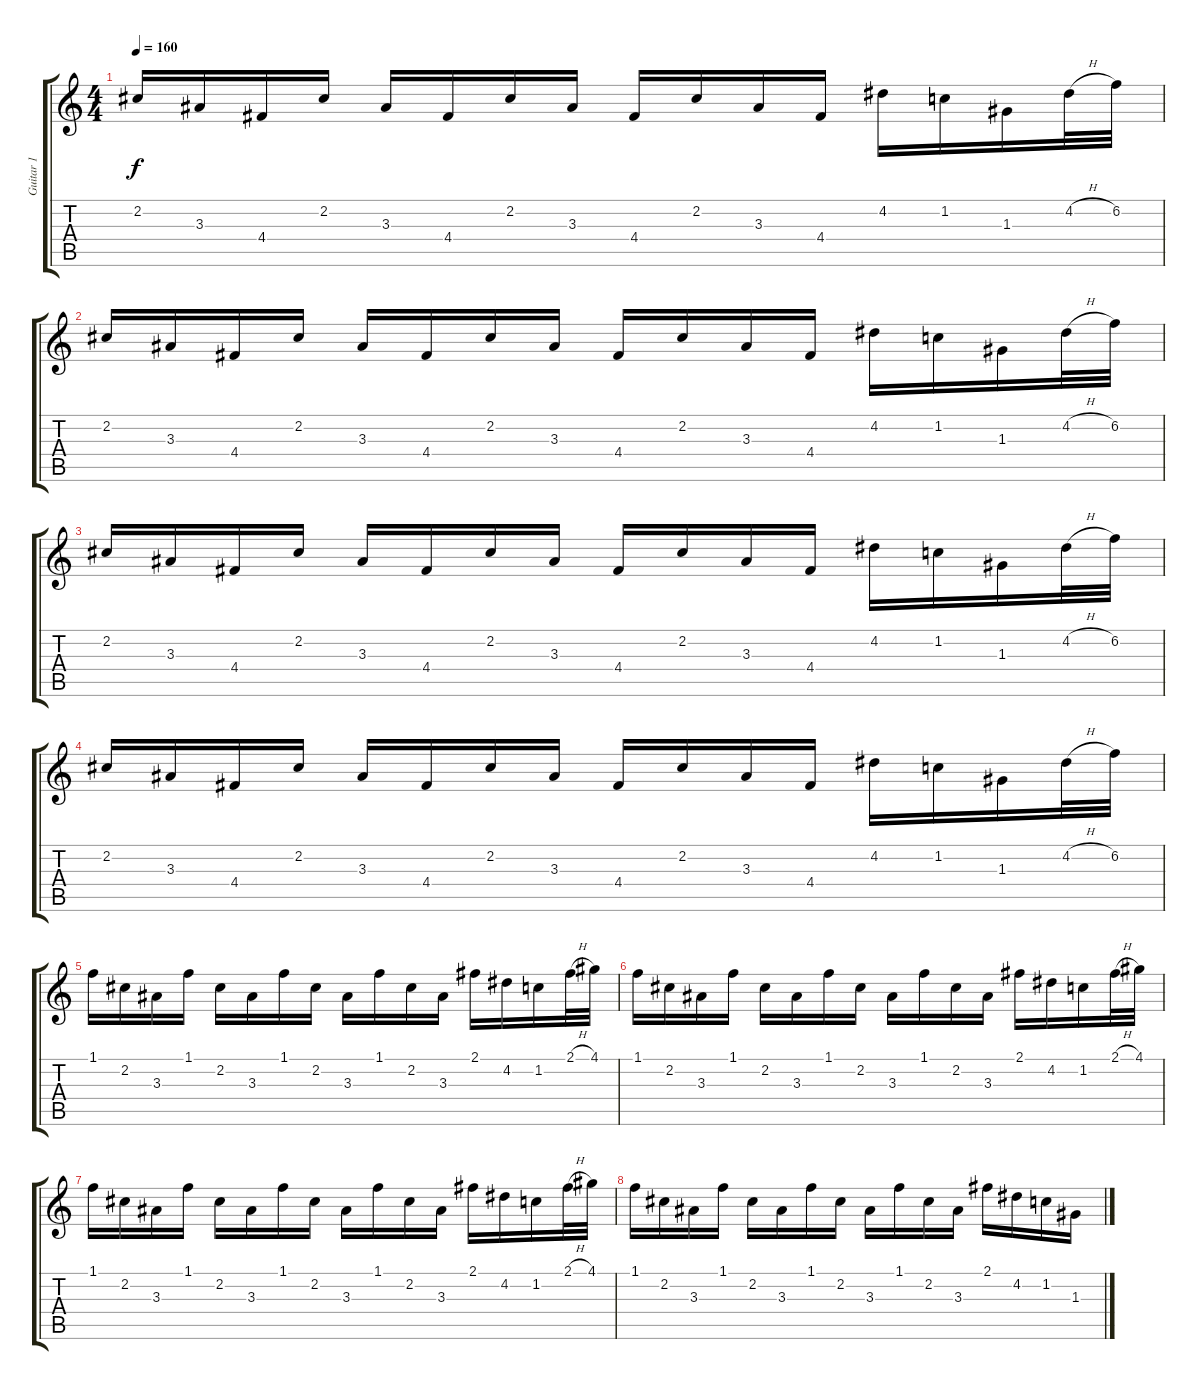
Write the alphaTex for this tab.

\track ("Guitar 1" "Guitar 1") {instrument electricguitarjazz}
\staff {score tabs}
\tuning (E4 B3 G3 D3 A2 E2) {hide}
\ts (4 4)
\tempo 160
\clef g2
\ks c
2.2.16{dy f} 3.3.16 4.4.16 2.2.16 3.3.16 4.4.16 2.2.16 3.3.16 4.4.16 2.2.16 3.3.16 4.4.16 4.2.16 1.2.16 1.3.16 4.2{h}.32 6.2.32 |
2.2.16 3.3.16 4.4.16 2.2.16 3.3.16 4.4.16 2.2.16 3.3.16 4.4.16 2.2.16 3.3.16 4.4.16 4.2.16 1.2.16 1.3.16 4.2{h}.32 6.2.32 |
2.2.16 3.3.16 4.4.16 2.2.16 3.3.16 4.4.16 2.2.16 3.3.16 4.4.16 2.2.16 3.3.16 4.4.16 4.2.16 1.2.16 1.3.16 4.2{h}.32 6.2.32 |
2.2.16 3.3.16 4.4.16 2.2.16 3.3.16 4.4.16 2.2.16 3.3.16 4.4.16 2.2.16 3.3.16 4.4.16 4.2.16 1.2.16 1.3.16 4.2{h}.32 6.2.32 |
1.1.16 2.2.16 3.3.16 1.1.16 2.2.16 3.3.16 1.1.16 2.2.16 3.3.16 1.1.16 2.2.16 3.3.16 2.1.16 4.2.16 1.2.16 2.1{h}.32 4.1.32 |
1.1.16 2.2.16 3.3.16 1.1.16 2.2.16 3.3.16 1.1.16 2.2.16 3.3.16 1.1.16 2.2.16 3.3.16 2.1.16 4.2.16 1.2.16 2.1{h}.32 4.1.32 |
1.1.16 2.2.16 3.3.16 1.1.16 2.2.16 3.3.16 1.1.16 2.2.16 3.3.16 1.1.16 2.2.16 3.3.16 2.1.16 4.2.16 1.2.16 2.1{h}.32 4.1.32 |
1.1.16 2.2.16 3.3.16 1.1.16 2.2.16 3.3.16 1.1.16 2.2.16 3.3.16 1.1.16 2.2.16 3.3.16 2.1.16 4.2.16 1.2.16 1.3.16
